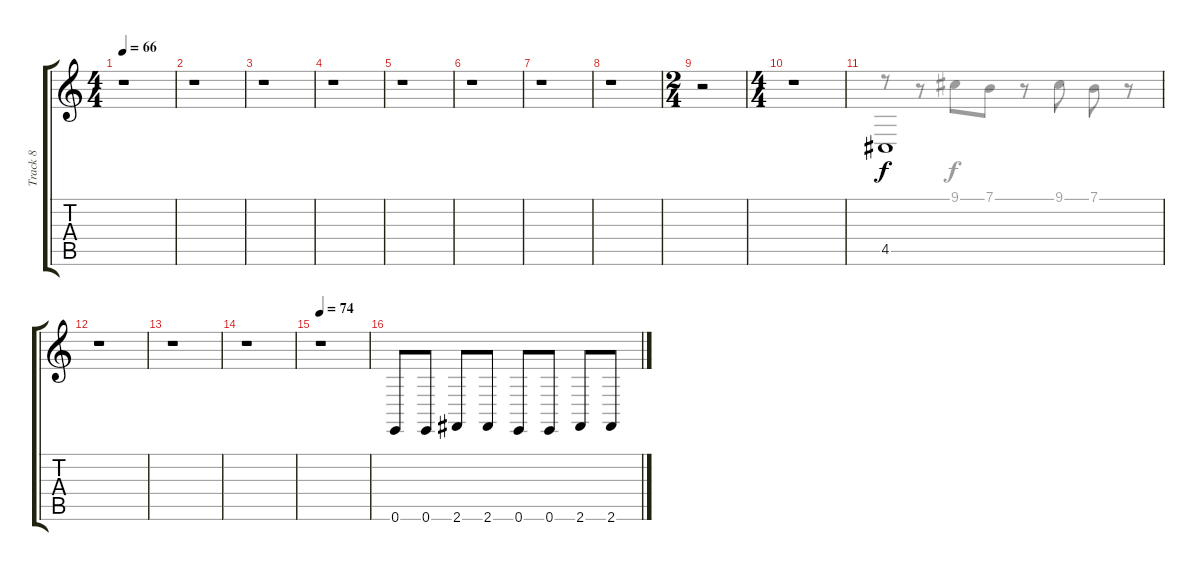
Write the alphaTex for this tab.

\track ("Track 8" "Track 8") {instrument acousticgrandpiano}
\staff {score tabs}
\tuning (E4 B3 G3 D3 A2 E2) {hide}
\voice
\ts (4 4)
\tempo 66
\clef g2
\ks c
r.1{dy f} |
r.1 |
r.1 |
r.1 |
r.1 |
r.1 |
r.1 |
r.1 |
\ts (2 4)
r.2 |
\ts (4 4)
r.1 |
4.5.1 |
r.1 |
r.1 |
r.1 |
\tempo 74
r.1 |
0.6.8 0.6.8 2.6.8 2.6.8 0.6.8 0.6.8 2.6.8 2.6.8
\voice
\clef g2
\ottava regular
\simile none
\ks c
|
|
|
|
|
|
|
|
|
|
r.8 r.8 9.1.8 7.1.8 r.8 9.1.8 7.1.8 r.8 |
|
|
|
|
